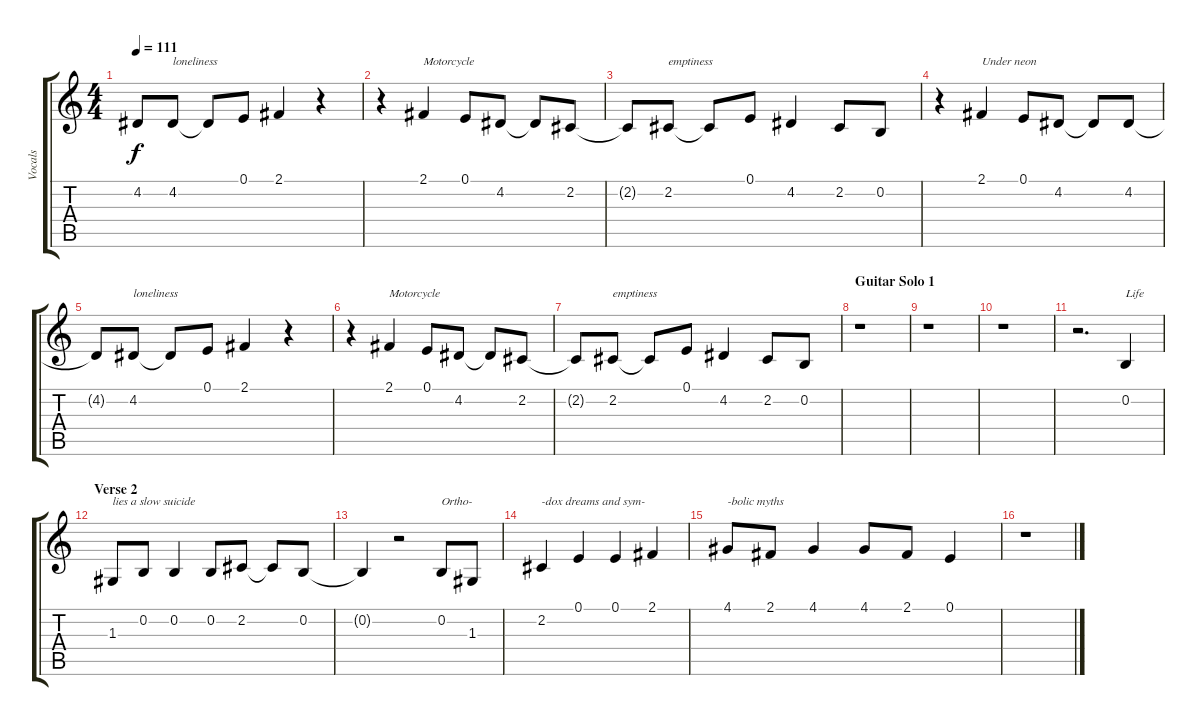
\track ("Vocals" "Vocals") {instrument tenorsax}
\staff {score tabs}
\tuning (E4 B3 G3 D3 A2 E2) {hide}
\ts (4 4)
\tempo 111
\clef g2
\ks c
4.2{t}.8{dy f} 4.2.8{txt "loneliness"} 4.2{t}.8 0.1.8 2.1.4 r.4 |
r.4 2.1.4{txt "Motorcycle"} 0.1.8 4.2.8 4.2{t}.8 2.2.8 |
2.2{t}.8 2.2.8{txt "emptiness"} 2.2{t}.8 0.1.8 4.2.4 2.2.8 0.2.8 |
r.4 2.1.4{txt "Under neon"} 0.1.8 4.2.8 4.2{t}.8 4.2.8 |
4.2{t}.8 4.2.8{txt "loneliness"} 4.2{t}.8 0.1.8 2.1.4 r.4 |
r.4 2.1.4{txt "Motorcycle"} 0.1.8 4.2.8 4.2{t}.8 2.2.8 |
2.2{t}.8 2.2.8{txt "emptiness"} 2.2{t}.8 0.1.8 4.2.4 2.2.8 0.2.8 |
\section ("" "Guitar Solo 1")
r.1 |
r.1 |
r.1 |
r.2{d} 0.2.4{txt "Life"} |
\section ("" "Verse 2")
1.3.8{txt "lies a slow suicide"} 0.2.8 0.2.4 0.2.8 2.2.8 2.2{t}.8 0.2.8 |
0.2{t}.4 r.2 0.2.8{txt "Ortho-"} 1.3.8 |
2.2.4{txt "-dox dreams and sym-"} 0.1.4 0.1.4 2.1.4 |
4.1.8{txt "-bolic myths"} 2.1.8 4.1.4 4.1.8 2.1.8 0.1.4 |
r.1
